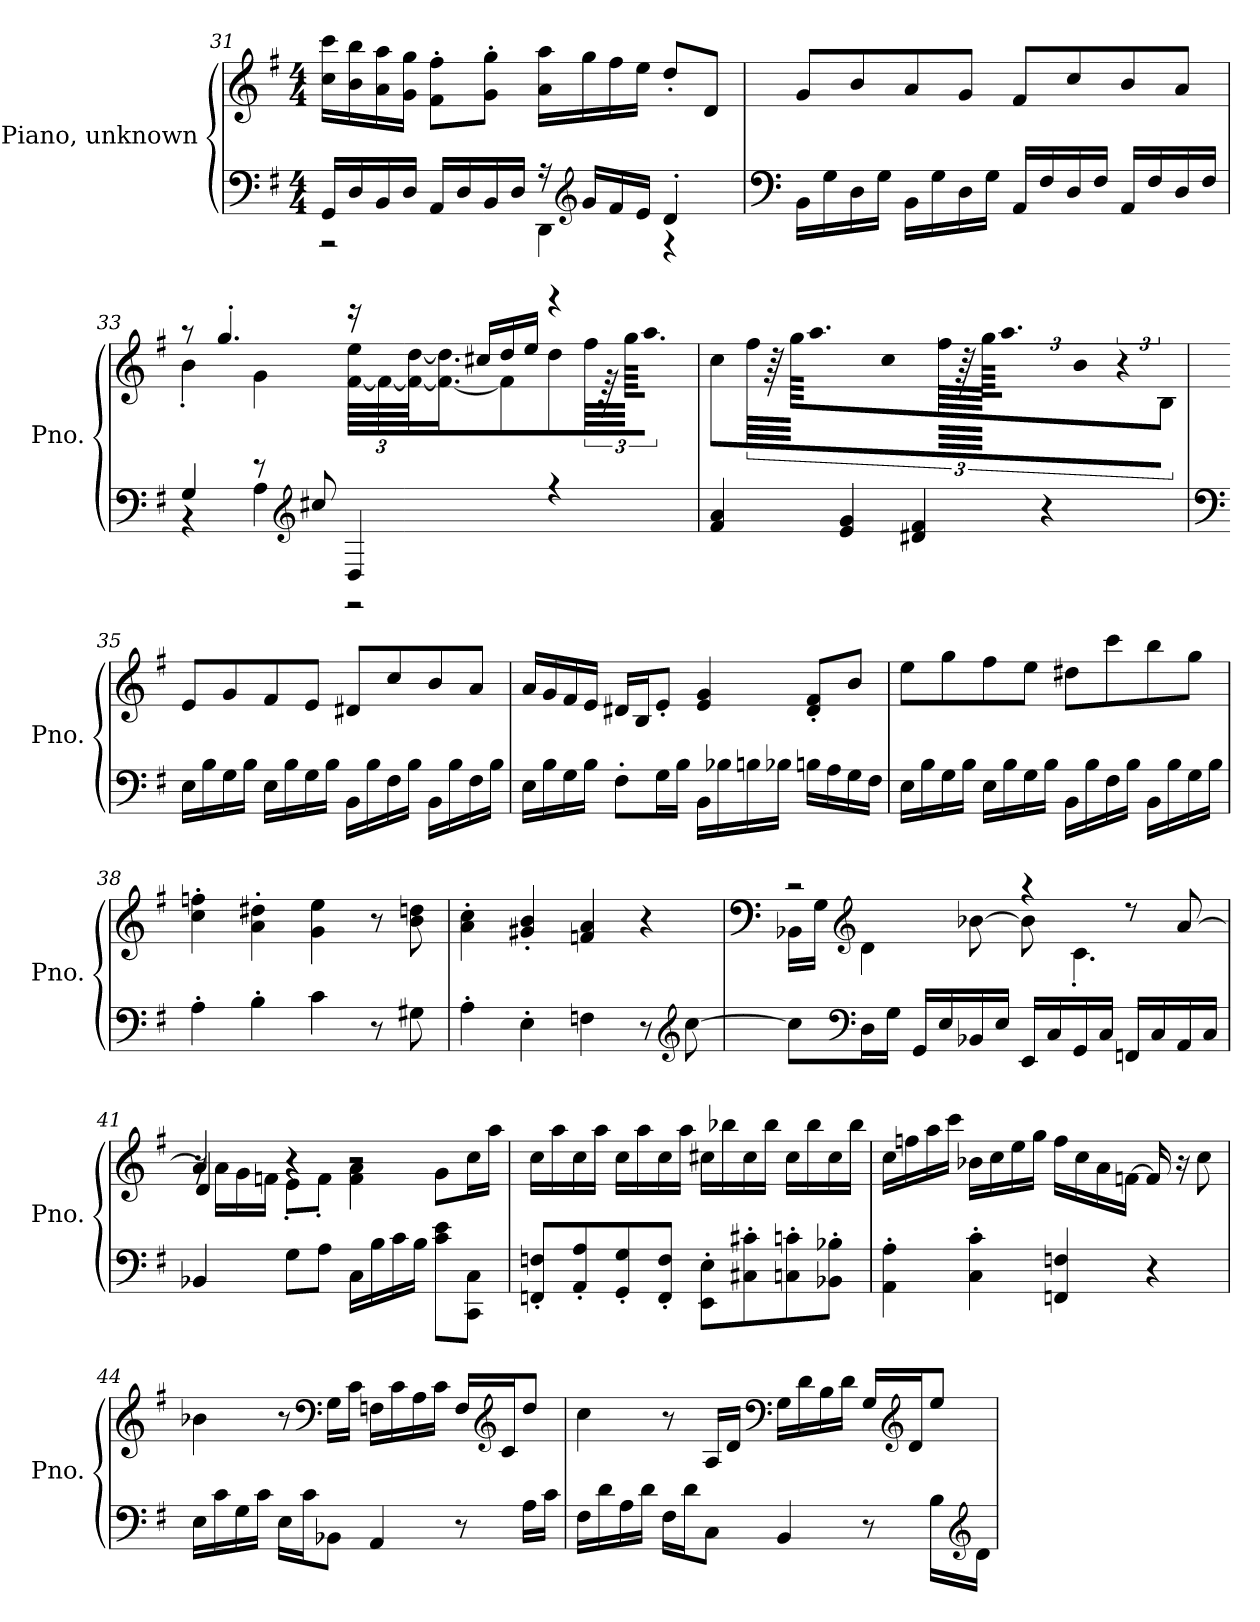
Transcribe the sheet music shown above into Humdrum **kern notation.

**kern	**kern
*part1	*part1
*staff2	*staff1
*I"Piano, unknown	*
*I'Pno.	*
!!LO:LB:g=z
*clefF4	*clefG2
*k[f#]	*k[f#]
*M4/4	*M4/4
=31	=31
*^	*
16GG/LL	2r	16cc\ 16ccc\LL
16D/	.	16b\ 16bb\
16BB/	.	16a\ 16aa\
16D/JJ	.	16g\ 16gg\JJ
16AA/LL	.	8f#\' 8ff#\'L
16D/	.	.
16BB/	.	8g\' 8gg\'J
16D/JJ	.	.
16r	4DD\	16a\ 16aa\LL
*clefG2	*	*
16g/LL	.	16gg\
16f#/	.	16ff#\
16e/JJ	.	16ee\JJ
4d'/	4r	8dd'/L
.	.	8d/J
*v	*v	*
=32	=32
*clefF4	*
16BB\LL	8g/L
16G\	.
16D\	8b/
16G\JJ	.
16BB\LL	8a/
16G\	.
16D\	8g/J
16G\JJ	.
16AA/LL	8f#/L
16F#/	.
16D/	8cc/
16F#/JJ	.
16AA/LL	8b/
16F#/	.
16D/	8a/J
16F#/JJ	.
!!LO:LB:g=z
=33	=33
*^	*^
4G/	4r	8r	4b'\
.	.	4.gg'/	.
8r	4A\	.	4g\
*clefG2	*	*	*
8cc#X/	.	.	.
*	*	*	*Xbrackettup
4D/	2r	16r	[96f#\ 96ee\LLLL
.	.	.	96f#\_
.	.	.	96f#\_ [96dd\JJ
.	.	.	16.f#\_ 16.dd\]J
.	.	16cc#X/LL	.
.	.	16dd/	8f#\]
.	.	16ee/JJ	.
4r	.	4r	8dd\
*	*	*	*brackettup
.	.	.	96ff#\Jkkk
.	.	.	96r
.	.	.	96gg\KKLL
.	.	.	16.aa\JJ
*v	*v	*	*
*	*v	*v
=34	=34
4f#/ 4a/	8cc\L
.	96ff#\Jkkk
.	96r
.	96gg\KKLL
.	16.aa\J
4e/ 4g/	8cc\
.	96ff#\Jkkk
.	96r
.	96gg\KKLL
.	16.aa\JJ
4d#X/ 4f#/	4b\
4r	6r
.	12B/
!!LO:LB:g=z
=35	=35
*clefF4	*
16E\LL	8e/L
16B\	.
16G\	8g/
16B\JJ	.
16E\LL	8f#/
16B\	.
16G\	8e/J
16B\JJ	.
16BB\LL	8d#X/L
16B\	.
16F#\	8cc/
16B\JJ	.
16BB\LL	8b/
16B\	.
16F#\	8a/J
16B\JJ	.
=36	=36
16E\LL	16a/LL
16B\	16g/
16G\	16f#/
16B\JJ	16e/JJ
8F#'\L	16d#X/LL
.	16B/J
16G\L	8e'/J
16B\JJ	.
16BB\LL	4e/ 4g/
16B-X\	.
16Bn\	.
16B-X\JJ	.
16Bn\LL	8d#/' 8f#/'L
16A\	.
16G\	8b/J
16F#\JJ	.
!!LO:PB:g=z
=37	=37
16E\LL	8ee\L
16B\	.
16G\	8gg\
16B\JJ	.
16E\LL	8ff#\
16B\	.
16G\	8ee\J
16B\JJ	.
16BB\LL	8dd#X\L
16B\	.
16F#\	8ccc\
16B\JJ	.
16BB\LL	8bb\
16B\	.
16G\	8gg\J
16B\JJ	.
=38	=38
4A'\	4cc\' 4ffn\'
4B'\	4a\' 4dd#X\'
4c\	4g\ 4ee\
8r	8r
8G#X\	8b\ 8ddn\
=39	=39
4A'\	4a\' 4cc\'
4E'\	4g#X/' 4b/'
4Fn\	4fn/ 4a/
8r	4r
*clefG2	*
[8cc\	.
!!LO:LB:g=z
=40	=40
*	*clefF4
*	*^
8cc\L]	2r	16BB-X\LL
.	.	16G\JJ
*clefF4	*clefG2	*
16D\L	.	4d\
16G\JJ	.	.
16GG/LL	.	.
16E/	.	.
16BB-X/	.	[8b-X\
16E/JJ	.	.
16EE/LL	4r	8b-\]
16C/	.	.
16GG/	.	4.c'\
16C/JJ	.	.
16FFn/LL	8r	.
16C/	.	.
16AA/	[8a/	.
16C/JJ	.	.
=41	=41	=41
*	*	*^
4BB-X/	4a/]	16r	4d/
.	.	16a\LL	.
.	.	16g\	.
.	.	16fn\JJ	.
8G\L	4r	8e'\L	4r
8A\J	.	8f'\J	.
16C\LL	2r	4f\ 4a\	2r
16B\	.	.	.
16c\	.	.	.
16B\JJ	.	.	.
8c\ 8e\L	.	8g\L	.
8CC\ 8C\J	.	16cc\L	.
.	.	16aa\JJ	.
*	*v	*v	*v
!!LO:LB:g=z
=42	=42
8FFn/' 8Fn/'L	16cc\LL
.	16aa\
8AA/' 8A/'	16cc\
.	16aa\JJ
8GG/' 8G/'	16cc\LL
.	16aa\
8FF/' 8F/'J	16cc\
.	16aa\JJ
8EE\' 8E\'L	16cc#X\LL
.	16bb-X\
8C#X\' 8c#X\'	16cc#\
.	16bb-\JJ
8Cn\' 8cn\'	16cc#\LL
.	16bb-\
8BB-X\' 8B-X\'J	16cc#\
.	16bb-\JJ
=43	=43
4AA\' 4A\'	16cc\LL
.	16ffn\
.	16aa\
.	16ccc\JJ
4C\' 4c\'	16b-X\LL
.	16cc\
.	16ee\
.	16gg\JJ
4FFn/ 4Fn/	16ff\LL
.	16cc\
.	16a\
.	[16fn\JJ
4r	16f/]
.	16r
.	8cc\
!!LO:LB:g=z
=44	=44
16E\LL	4b-X\
16c\	.
16G\	.
16c\JJ	.
16E\LL	8r
16c\J	.
*	*clefF4
8BB-X\J	16G\LL
.	16c\JJ
4AA/	16Fn\LL
.	16c\
.	16A\
.	16c\JJ
8r	16F/LL
*	*clefG2
.	16c/J
16A\LL	8dd/J
16c\JJ	.
=45	=45
16F#\LL	4cc\
16d\	.
16A\	.
16d\JJ	.
16F#\LL	8r
16d\J	.
8C\J	16A/LL
.	16d/JJ
*	*clefF4
4BB/	16G\LL
.	16d\
.	16B\
.	16d\JJ
8r	16G/LL
*	*clefG2
.	16d/J
16B\LL	8ee/J
*clefG2	*
16d\JJ	.
=	=
*-	*-
